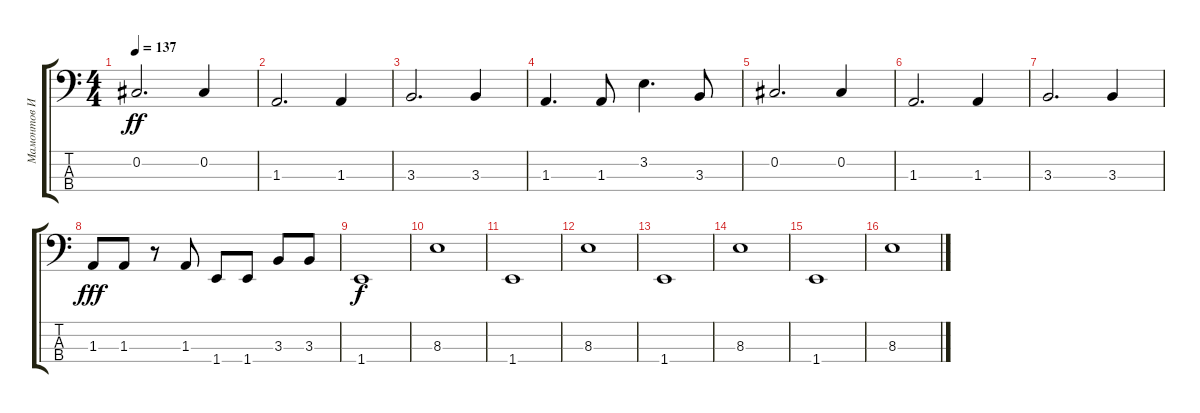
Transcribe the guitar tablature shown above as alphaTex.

\track ("Мамонтов Илья" "Мамонтов И") {instrument electricbasspick}
\staff {score tabs}
\tuning (Gb2 Db2 Ab1 Eb1) {hide}
\ts (4 4)
\tempo 137
\clef f4
\ks c
0.2.2{d dy ff} 0.2.4 |
1.3.2{d} 1.3.4 |
3.3.2{d} 3.3.4 |
1.3.4{d} 1.3.8 3.2.4{d} 3.3.8 |
0.2.2{d} 0.2.4 |
1.3.2{d} 1.3.4 |
3.3.2{d} 3.3.4 |
1.3.8{dy fff} 1.3.8 r.8 1.3.8 1.4.8 1.4.8 3.3.8 3.3.8 |
1.4.1{dy f} |
8.3.1 |
1.4.1 |
8.3.1 |
1.4.1 |
8.3.1 |
1.4.1 |
8.3.1
